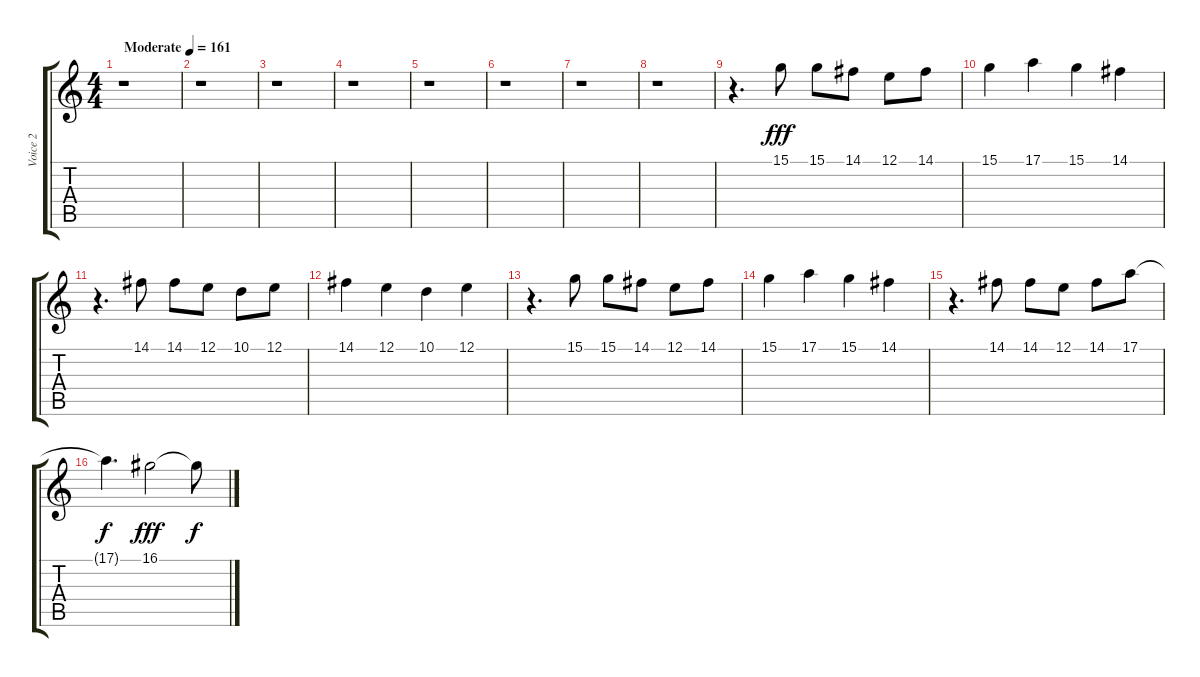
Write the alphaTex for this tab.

\track ("Voice 2" "Voice 2") {instrument piccolo}
\staff {score tabs}
\tuning (E4 B3 G3 D3 A2 E2) {hide}
\ts (4 4)
\tempo (161 "Moderate")
\clef g2
\ks c
r.1{dy fff instrument piccolo} |
r.1 |
r.1 |
r.1 |
r.1 |
r.1 |
r.1 |
r.1 |
r.4{d} 15.1.8 15.1.8 14.1.8 12.1.8 14.1.8 |
15.1.4 17.1.4 15.1.4 14.1.4 |
r.4{d} 14.1.8 14.1.8 12.1.8 10.1.8 12.1.8 |
14.1.4 12.1.4 10.1.4 12.1.4 |
r.4{d} 15.1.8 15.1.8 14.1.8 12.1.8 14.1.8 |
15.1.4 17.1.4 15.1.4 14.1.4 |
r.4{d} 14.1.8 14.1.8 12.1.8 14.1.8 17.1.8 |
17.1{t}.4{d dy f} 16.1.2{dy fff} 16.1{t}.8{dy f}
